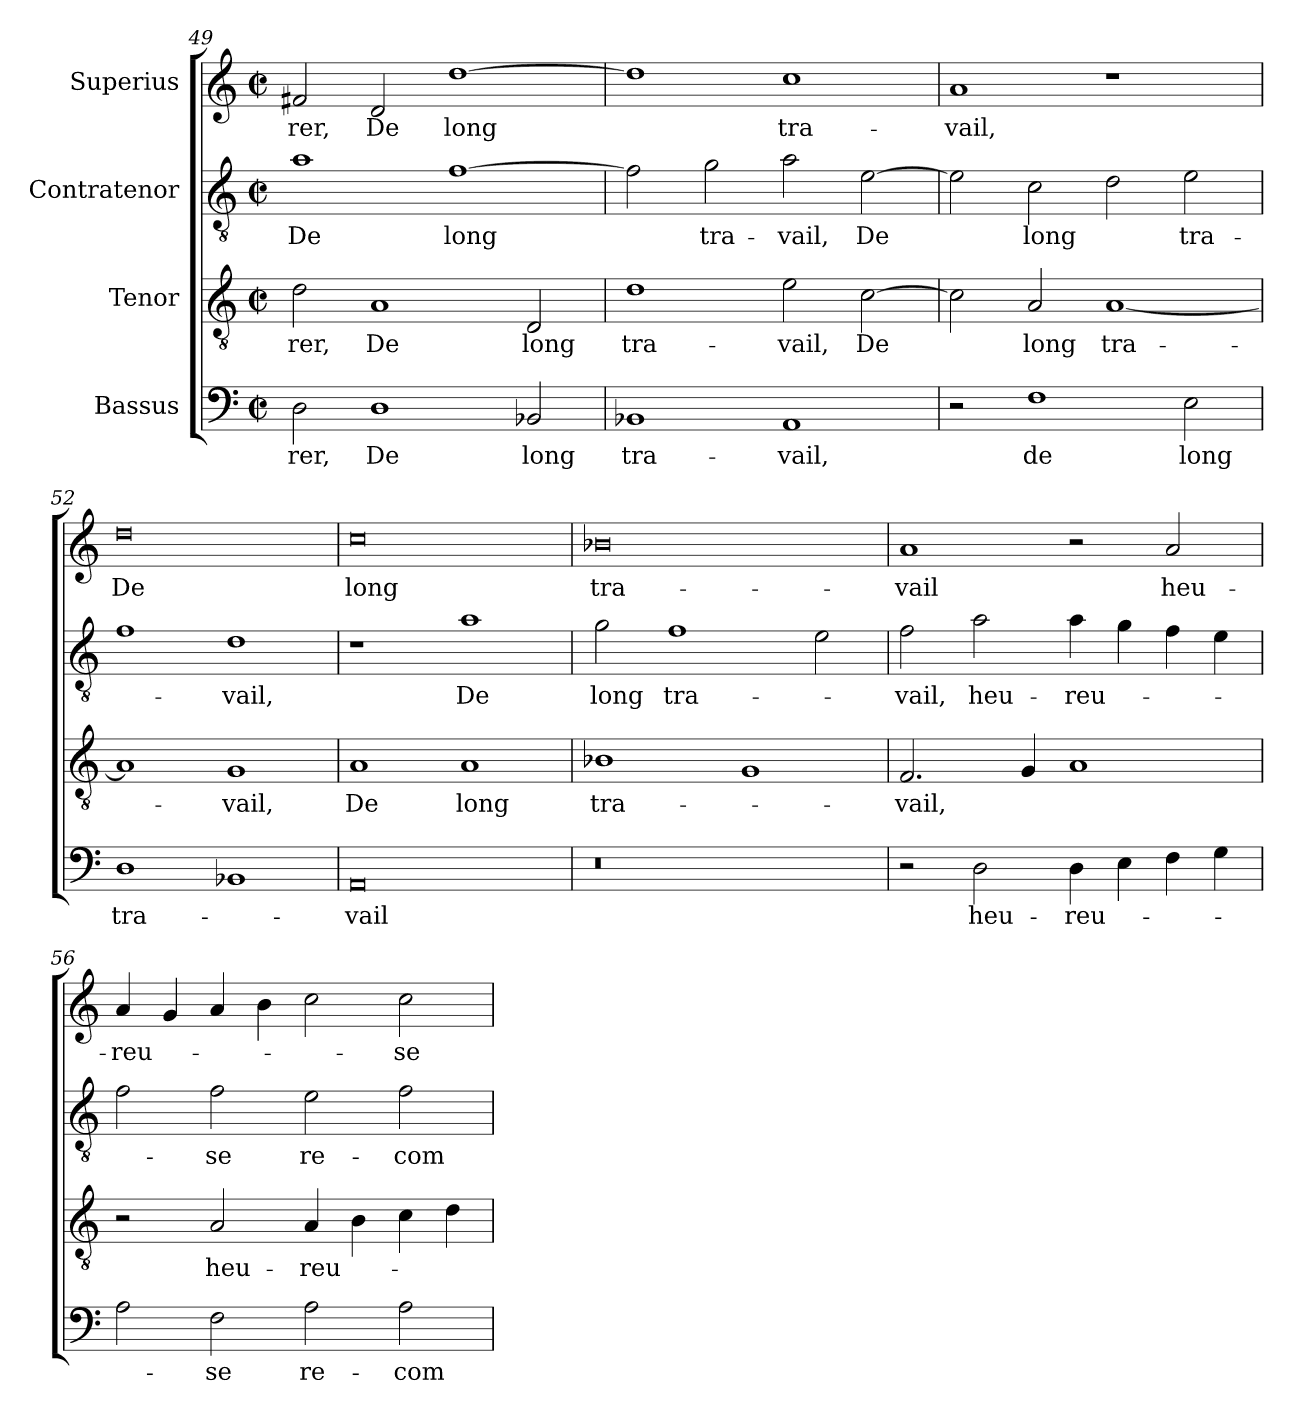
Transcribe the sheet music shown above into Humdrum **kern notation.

**kern	**text	**kern	**text	**kern	**text	**kern	**text
*part4	*part4	*part3	*part3	*part2	*part2	*part1	*part1
*staff4	*staff4	*staff3	*staff3	*staff2	*staff2	*staff1	*staff1
*I"Bassus	*	*I"Tenor	*	*I"Contratenor	*	*I"Superius	*
*clefF4	*	*clefGv2	*	*clefGv2	*	*clefG2	*
*k[]	*	*k[]	*	*k[]	*	*k[]	*
*C:	*	*C:	*	*C:	*	*C:	*
*M2/2	*	*M2/2	*	*M2/2	*	*M2/2	*
*met(c|)	*	*met(c|)	*	*met(c|)	*	*met(c|)	*
=49	=49	=49	=49	=49	=49	=49	=49
2D\	-rer,	2d\	-rer,	1a\	De	2f#/	-rer,
1D\	De	1A/	De	.	.	2d/	De
.	.	.	.	[1f\	long	[1dd\	long
2BB-X/	long	2D/	long	.	.	.	.
=50	=50	=50	=50	=50	=50	=50	=50
1BB-X/	tra-	1d\	tra-	2f\]	.	1dd\]	.
.	.	.	.	2g\	tra-	.	.
1AA/	-vail,	2e\	-vail,	2a\	-vail,	1cc\	tra-
.	.	[2c\	De	[2e\	De	.	.
=51	=51	=51	=51	=51	=51	=51	=51
2r	.	2c\]	.	2e\]	.	1a/	-vail,
1F\	de	2A/	long	2c\	long	.	.
.	.	[1A/	tra-	2d\	.	1r	.
2E\	long	.	.	2e\	tra-	.	.
=52	=52	=52	=52	=52	=52	=52	=52
1D\	tra-	1A/]	.	1f\	.	0dd\	De
1BB-X/	.	1G/	-vail,	1d\	-vail,	.	.
=53	=53	=53	=53	=53	=53	=53	=53
0AA/	-vail	1A/	De	1r	.	0cc\	long
.	.	1A/	long	1a\	De	.	.
!!LO:LB:g=z
=54	=54	=54	=54	=54	=54	=54	=54
!LO:N:vis=0	!	!	!	!	!	!	!
1r	.	1B-X\	tra-	2g\	long	0b-X\	tra-
.	.	.	.	1f\	tra-	.	.
1ryy	.	1G/	.	.	.	.	.
.	.	.	.	2e\	.	.	.
=55	=55	=55	=55	=55	=55	=55	=55
2r	.	2.F/	-vail,	2f\	-vail,	1a/	-vail
2D\	heu-	.	.	2a\	heu-	.	.
.	.	4G/	.	.	.	.	.
4D\	-reu-	1A/	.	4a\	-reu-	2r	.
4E\	.	.	.	4g\	.	.	.
4F\	.	.	.	4f\	.	2a/	heu-
4G\	.	.	.	4e\	.	.	.
=56	=56	=56	=56	=56	=56	=56	=56
2A\	.	2r	.	2f\	.	4a/	-reu-
.	.	.	.	.	.	4g/	.
2F\	-se	2A/	heu-	2f\	-se	4a/	.
.	.	.	.	.	.	4b\	.
2A\	re-	4A/	-reu-	2e\	re-	2cc\	.
.	.	4B\	.	.	.	.	.
2A\	-com-	4c\	.	2f\	-com-	2cc\	-se
.	.	4d\	.	.	.	.	.
=	=	=	=	=	=	=	=
*-	*-	*-	*-	*-	*-	*-	*-
